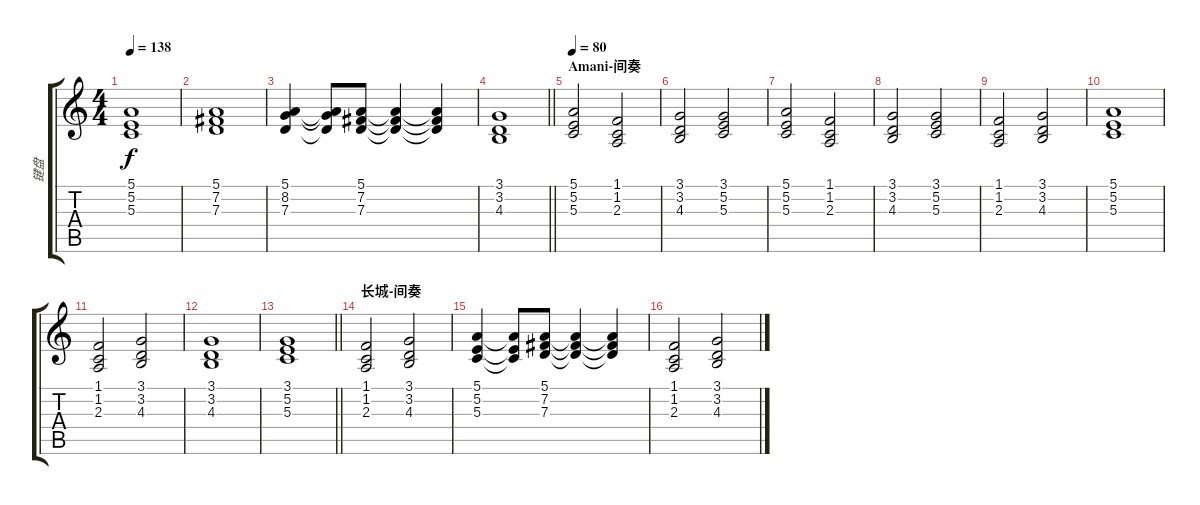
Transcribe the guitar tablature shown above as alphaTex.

\track ("键盘" "键盘") {instrument stringensemble1}
\staff {score tabs}
\tuning (E4 B3 G3 D3 A2 E2) {hide}
\ts (4 4)
\tempo 138
\clef g2
\ks c
(5.1 5.2 5.3).1{dy f} |
(5.1 7.2 7.3).1 |
(5.1 8.2 7.3).4 (5.1{t} 8.2{t} 7.3{t}).8 (5.1 7.2 7.3).8 (5.1{t} 7.2{t} 7.3{t}).4 (5.1{t} 7.2{t} 7.3{t}).4 |
\barLineRight lightlight
(3.1 3.2 4.3).1 |
\section ("" "Amani-间奏")
\tempo 80
(5.1 5.2 5.3).2 (1.1 1.2 2.3).2 |
(3.1 3.2 4.3).2 (3.1 5.2 5.3).2 |
(5.1 5.2 5.3).2 (1.1 1.2 2.3).2 |
(3.1 3.2 4.3).2 (3.1 5.2 5.3).2 |
(1.1 1.2 2.3).2 (3.1 3.2 4.3).2 |
(5.1 5.2 5.3).1 |
(1.1 1.2 2.3).2 (3.1 3.2 4.3).2 |
(3.1 3.2 4.3).1 |
\barLineRight lightlight
(3.1 5.2 5.3).1 |
\section ("" "长城-间奏")
(1.1 1.2 2.3).2 (3.1 3.2 4.3).2 |
(5.1 5.2 5.3).4 (5.1{t} 5.2{t} 5.3{t}).8 (5.1 7.2 7.3).8 (5.1{t} 7.2{t} 7.3{t}).4 (5.1{t} 7.2{t} 7.3{t}).4 |
(1.1 1.2 2.3).2 (3.1 3.2 4.3).2
